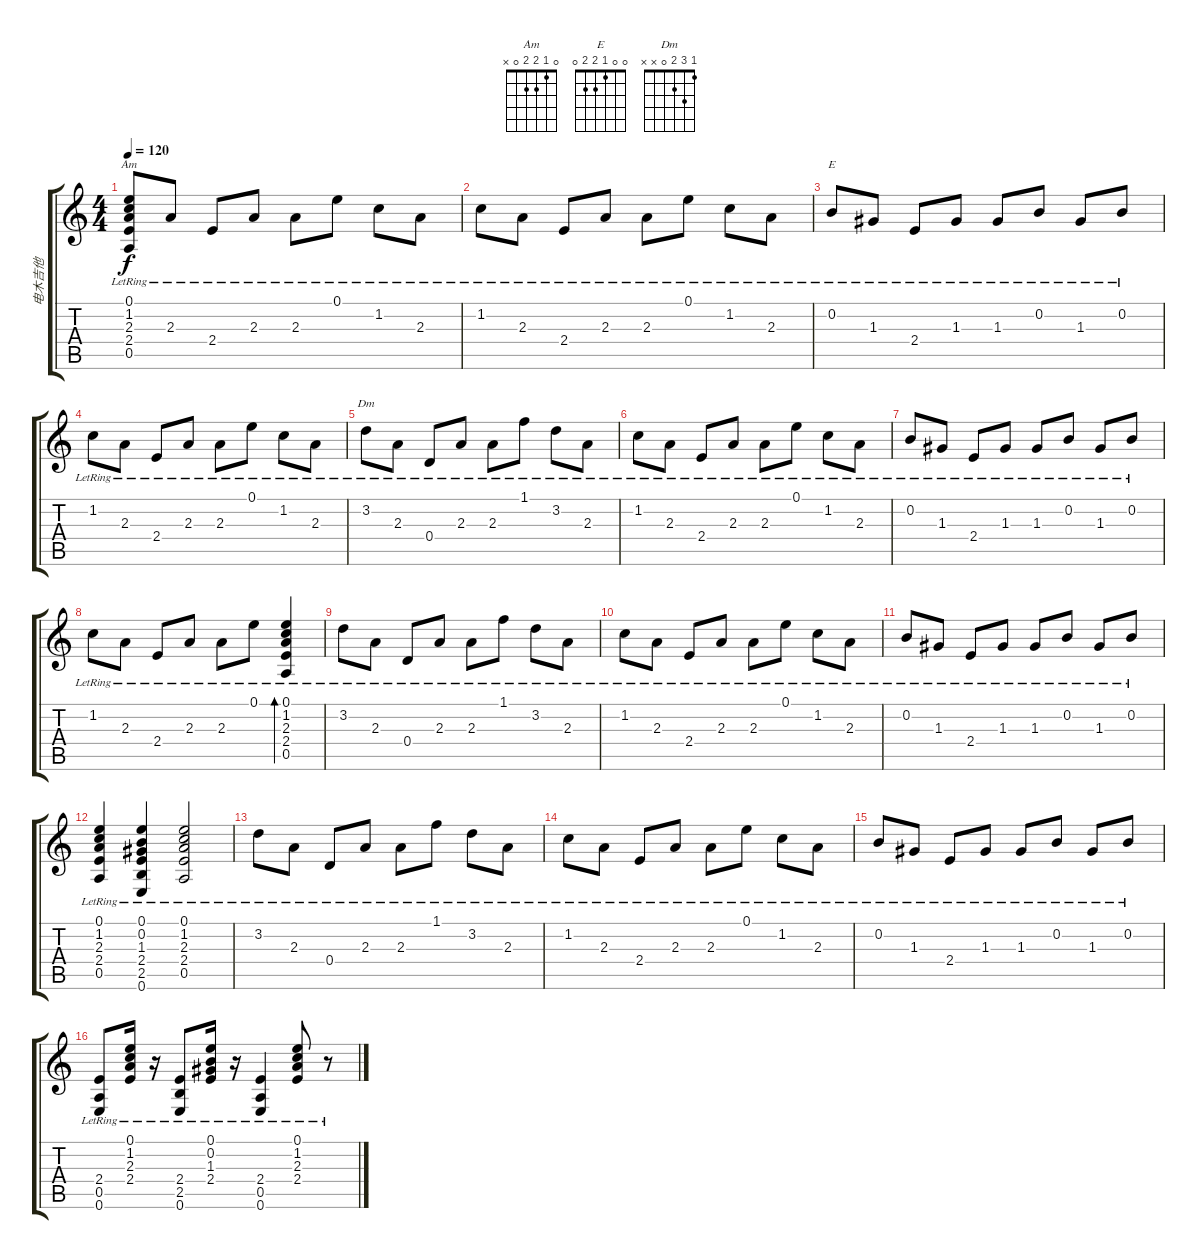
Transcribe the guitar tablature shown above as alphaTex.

\track ("电木吉他" "电木吉他") {instrument acousticguitarsteel}
\staff {score tabs}
\tuning (E4 B3 G3 D3 A2 E2) {hide}
\chord ("Am" 0 1 2 2 0 x)
\chord ("E" 0 0 1 2 2 0)
\chord ("Dm" 1 3 2 0 x x)
\ts (4 4)
\tempo 120
\clef g2
\ks c
(0.1{lr} 1.2{lr} 2.3{lr} 2.4{lr} 0.5{lr}).8{ch "Am" dy f} 2.3{lr}.8 2.4{lr}.8 2.3{lr}.8 2.3{lr}.8 0.1{lr}.8 1.2{lr}.8 2.3{lr}.8 |
1.2{lr}.8 2.3{lr}.8 2.4{lr}.8 2.3{lr}.8 2.3{lr}.8 0.1{lr}.8 1.2{lr}.8 2.3{lr}.8 |
0.2{lr}.8{ch "E"} 1.3{lr}.8 2.4{lr}.8 1.3{lr}.8 1.3{lr}.8 0.2{lr}.8 1.3{lr}.8 0.2{lr}.8 |
1.2{lr}.8 2.3{lr}.8 2.4{lr}.8 2.3{lr}.8 2.3{lr}.8 0.1{lr}.8 1.2{lr}.8 2.3{lr}.8 |
3.2{lr}.8{ch "Dm"} 2.3{lr}.8 0.4{lr}.8 2.3{lr}.8 2.3{lr}.8 1.1{lr}.8 3.2{lr}.8 2.3{lr}.8 |
1.2{lr}.8 2.3{lr}.8 2.4{lr}.8 2.3{lr}.8 2.3{lr}.8 0.1{lr}.8 1.2{lr}.8 2.3{lr}.8 |
0.2{lr}.8 1.3{lr}.8 2.4{lr}.8 1.3{lr}.8 1.3{lr}.8 0.2{lr}.8 1.3{lr}.8 0.2{lr}.8 |
1.2{lr}.8 2.3{lr}.8 2.4{lr}.8 2.3{lr}.8 2.3{lr}.8 0.1{lr}.8 (0.1{lr} 1.2{lr} 2.3{lr} 2.4{lr} 0.5{lr}).4{bd 120} |
3.2{lr}.8 2.3{lr}.8 0.4{lr}.8 2.3{lr}.8 2.3{lr}.8 1.1{lr}.8 3.2{lr}.8 2.3{lr}.8 |
1.2{lr}.8 2.3{lr}.8 2.4{lr}.8 2.3{lr}.8 2.3{lr}.8 0.1{lr}.8 1.2{lr}.8 2.3{lr}.8 |
0.2{lr}.8 1.3{lr}.8 2.4{lr}.8 1.3{lr}.8 1.3{lr}.8 0.2{lr}.8 1.3{lr}.8 0.2{lr}.8 |
(0.1{lr} 1.2{lr} 2.3{lr} 2.4{lr} 0.5{lr}).4 (0.1{lr} 0.2{lr} 1.3{lr} 2.4{lr} 2.5{lr} 0.6{lr}).4 (0.1{lr} 1.2{lr} 2.3{lr} 2.4{lr} 0.5{lr}).2 |
3.2{lr}.8 2.3{lr}.8 0.4{lr}.8 2.3{lr}.8 2.3{lr}.8 1.1{lr}.8 3.2{lr}.8 2.3{lr}.8 |
1.2{lr}.8 2.3{lr}.8 2.4{lr}.8 2.3{lr}.8 2.3{lr}.8 0.1{lr}.8 1.2{lr}.8 2.3{lr}.8 |
0.2{lr}.8 1.3{lr}.8 2.4{lr}.8 1.3{lr}.8 1.3{lr}.8 0.2{lr}.8 1.3{lr}.8 0.2{lr}.8 |
(2.4{lr} 0.5{lr} 0.6{lr}).8 (0.1{lr} 1.2{lr} 2.3{lr} 2.4{lr}).16 r.16 (2.4{lr} 2.5{lr} 0.6{lr}).8 (0.1{lr} 0.2{lr} 1.3{lr} 2.4{lr}).16 r.16 (2.4{lr} 0.5{lr} 0.6{lr}).4 (0.1{lr} 1.2{lr} 2.3{lr} 2.4{lr}).8 r.8
